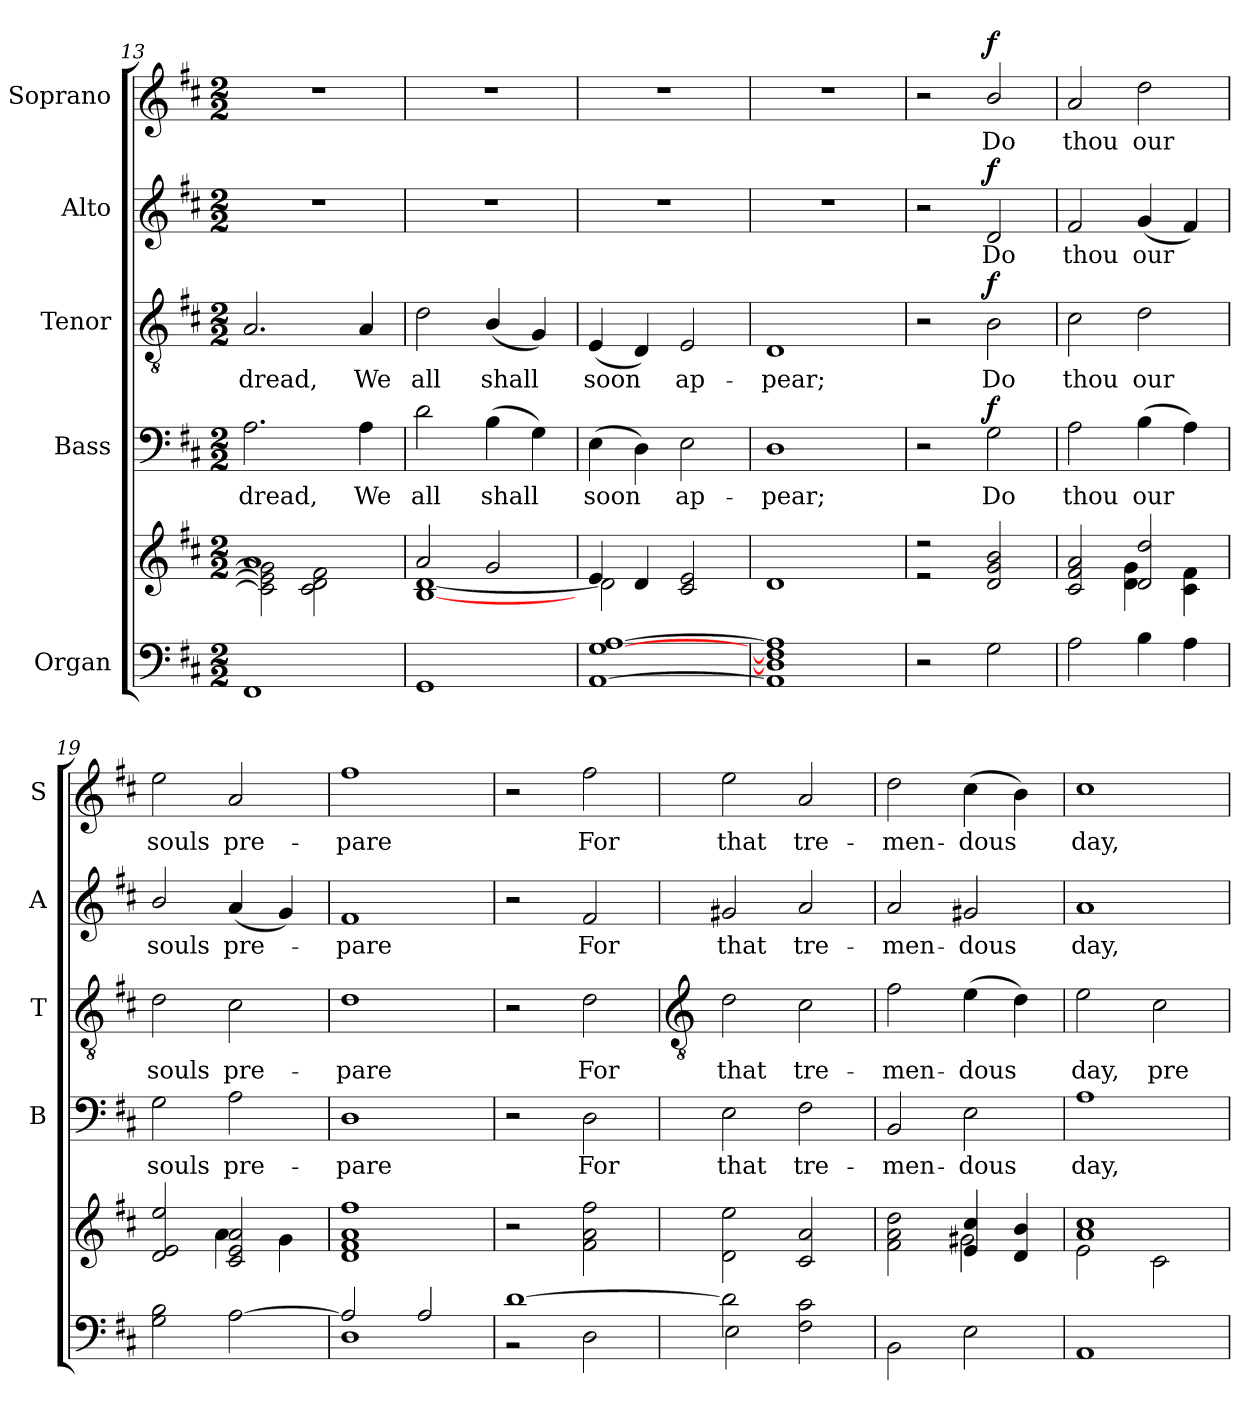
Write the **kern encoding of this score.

**kern	**kern	**kern	**text	**dynam	**kern	**text	**dynam	**kern	**text	**dynam	**kern	**text	**dynam
*part5	*part5	*part4	*part4	*part4	*part3	*part3	*part3	*part2	*part2	*part2	*part1	*part1	*part1
*staff6	*staff5	*staff4	*staff4	*staff4	*staff3	*staff3	*staff3	*staff2	*staff2	*staff2	*staff1	*staff1	*staff1
*I"Organ	*	*I"Bass	*	*	*I"Tenor	*	*	*I"Alto	*	*	*I"Soprano	*	*
*	*	*I'B	*	*	*I'T	*	*	*I'A	*	*	*I'S	*	*
*clefF4	*clefG2	*clefF4	*	*	*clefGv2	*	*	*clefG2	*	*	*clefG2	*	*
*k[f#c#]	*k[f#c#]	*k[f#c#]	*	*	*k[f#c#]	*	*	*k[f#c#]	*	*	*k[f#c#]	*	*
*D:	*D:	*D:	*	*	*D:	*	*	*D:	*	*	*D:	*	*
*M2/2	*M2/2	*M2/2	*	*	*M2/2	*	*	*M2/2	*	*	*M2/2	*	*
=13	=13	=13	=13	=13	=13	=13	=13	=13	=13	=13	=13	=13	=13
*^	*^	*	*	*	*	*	*	*	*	*	*	*	*
!	!	!	!	!	!LO:LY:b	!	!	!LO:LY:b	!	!	!	!	!	!	!
1ryy	1FF#\	1a/	2c#\] 2e\] 2g\]	2.A	dread,	.	2.A	dread,	.	1r	.	.	1r	.	.
.	.	.	2c#\ 2d\ 2f#\	.	.	.	.	.	.	.	.	.	.	.	.
!	!	!	!	!	!LO:LY:b	!	!	!LO:LY:b	!	!	!	!	!	!	!
.	.	.	.	4A	We	.	4A	We	.	.	.	.	.	.	.
=14	=14	=14	=14	=14	=14	=14	=14	=14	=14	=14	=14	=14	=14	=14	=14
!	!	!	!	!	!LO:LY:b	!	!	!LO:LY:b	!	!	!	!	!	!	!
1GG/	2ryy	2a/	[1B\ [1d\	2d	all	.	2d	all	.	1r	.	.	1r	.	.
!	!	!	!	!	!LO:LY:b	!	!	!LO:LY:b	!	!	!	!	!	!	!
.	2ryy	2g/	.	(>4B	shall	.	(<4B/	shall	.	.	.	.	.	.	.
.	.	.	.	4G)	.	.	4G)	.	.	.	.	.	.	.	.
=15	=15	=15	=15	=15	=15	=15	=15	=15	=15	=15	=15	=15	=15	=15	=15
!	!	!	!	!	!LO:LY:b	!	!	!LO:LY:b	!	!	!	!	!	!	!
[1AA/ [1G/ [1A/	1ryy	4e/	2d\]	(>4E	soon	.	(<4E	soon	.	1r	.	.	1r	.	.
.	.	4d/	.	4D)	.	.	4D)	.	.	.	.	.	.	.	.
!	!	!	!	!	!LO:LY:b	!	!	!LO:LY:b	!	!	!	!	!	!	!
.	.	2c#/ 2e/	2ryy	2E	ap-	.	2E	ap-	.	.	.	.	.	.	.
=16	=16	=16	=16	=16	=16	=16	=16	=16	=16	=16	=16	=16	=16	=16	=16
!	!	!	!	!	!LO:LY:b	!	!	!LO:LY:b	!	!	!	!	!	!	!
1AA/] 1D/] 1F#/] 1A/]	1ryy	1d/	2ryy	1D	-pear;	.	1D	-pear;	.	1r	.	.	1r	.	.
.	.	.	2ryy	.	.	.	.	.	.	.	.	.	.	.	.
=17	=17	=17	=17	=17	=17	=17	=17	=17	=17	=17	=17	=17	=17	=17	=17
2r	2ryy	2r	2r	2r	.	.	2r	.	.	2r	.	.	2r	.	.
!	!	!	!	!	!LO:LY:b	!LO:DY:b	!	!LO:LY:b	!LO:DY:b	!	!LO:LY:b	!LO:DY:b	!	!LO:LY:b	!LO:DY:b
2G\	2ryy	2d/ 2g/ 2b/	2ryy	2G	Do	f	2B	Do	f	2d	Do	f	2b/	Do	f
=18	=18	=18	=18	=18	=18	=18	=18	=18	=18	=18	=18	=18	=18	=18	=18
!	!	!	!	!	!LO:LY:b	!	!	!LO:LY:b	!	!	!LO:LY:b	!	!	!LO:LY:b	!
2A\	2ryy	2c#/ 2f#/ 2a/	2ryy	2A	thou	.	2c#	thou	.	2f#	thou	.	2a	thou	.
!	!	!	!	!	!LO:LY:b	!	!	!LO:LY:b	!	!	!LO:LY:b	!	!	!LO:LY:b	!
4B\	2ryy	2d/ 2dd/	4d\ 4g\	(>4B	our	.	2d	our	.	(<4g	our	.	2dd	our	.
4A\	.	.	4c#\ 4f#\	4A)	.	.	.	.	.	4f#)	.	.	.	.	.
=19	=19	=19	=19	=19	=19	=19	=19	=19	=19	=19	=19	=19	=19	=19	=19
!	!	!	!	!	!LO:LY:b	!	!	!LO:LY:b	!	!	!LO:LY:b	!	!	!LO:LY:b	!
2ryy	2G\ 2B\	2d/ 2e/ 2ee/	2ryy	2G	souls	.	2d	souls	.	2b/	souls	.	2ee	souls	.
!	!	!	!	!	!LO:LY:b	!	!	!LO:LY:b	!	!	!LO:LY:b	!	!	!LO:LY:b	!
[2A\	2ryy	2c#/ 2e/ 2a/	4a\	2A	pre-	.	2c#	pre-	.	(<4a	pre-	.	2a	pre-	.
.	.	.	4g\	.	.	.	.	.	.	4g)	.	.	.	.	.
=20	=20	=20	=20	=20	=20	=20	=20	=20	=20	=20	=20	=20	=20	=20	=20
!	!	!	!	!	!LO:LY:b	!	!	!LO:LY:b	!	!	!LO:LY:b	!	!	!LO:LY:b	!
2A/]	1D\	1d/ 1f#/ 1a/ 1ff#/	1ryy	1D	-pare	.	1d	-pare	.	1f#	pare	.	1ff#	-pare	.
2A/	.	.	.	.	.	.	.	.	.	.	.	.	.	.	.
=21	=21	=21	=21	=21	=21	=21	=21	=21	=21	=21	=21	=21	=21	=21	=21
[1d\	2r	2ryy	2r	2r	.	.	2r	.	.	2r	.	.	2r	.	.
!	!	!	!	!	!LO:LY:b	!	!	!LO:LY:b	!	!	!LO:LY:b	!	!	!LO:LY:b	!
.	2D\	2ryy	2f#\ 2a\ 2ff#\	2D	For	.	2d	For	.	2f#	For	.	2ff#	For	.
*v	*v	*	*	*	*	*	*	*	*	*	*	*	*	*	*
!!LO:LB:g=z
=22	=22	=22	=22	=22	=22	=22	=22	=22	=22	=22	=22	=22	=22	=22
*	*	*	*	*	*	*clefGv2	*	*	*	*	*	*	*	*
*^	*	*	*	*	*	*	*	*	*	*	*	*	*	*
*	*^	*	*	*	*	*	*	*	*	*	*	*	*	*	*
!	!	!	!	!	!	!LO:LY:b	!	!	!LO:LY:b	!	!	!LO:LY:b	!	!	!LO:LY:b	!
2d\]	2E\	1ryy	1ryy	2d\ 2ee\	2E	that	.	2d	that	.	2g#X	that	.	2ee	that	.
!	!	!	!	!	!	!LO:LY:b	!	!	!LO:LY:b	!	!	!LO:LY:b	!	!	!LO:LY:b	!
2ryy	2F#\ 2c#\	.	.	2c#/ 2a/	2F#	tre-	.	2c#	tre-	.	2a	tre-	.	2a	tre-	.
=23	=23	=23	=23	=23	=23	=23	=23	=23	=23	=23	=23	=23	=23	=23	=23	=23
!	!	!	!	!	!	!LO:LY:b	!	!	!LO:LY:b	!	!	!LO:LY:b	!	!	!LO:LY:b	!
1ryy	2BB\	1ryy	2ryy	2f#\ 2a\ 2dd\	2BB	-men-	.	2f#	-men-	.	2a	-men-	.	2dd	-men-	.
!	!	!	!	!	!	!LO:LY:b	!	!	!LO:LY:b	!	!	!LO:LY:b	!	!	!LO:LY:b	!
.	2E\	.	4e/ 4cc#/	2g#X\	2E	-dous	.	(>4e	-dous	.	2g#X	-dous	.	(>4cc#	-dous	.
.	.	.	4d/ 4b/	.	.	.	.	4d)	.	.	.	.	.	4b)	.	.
=24	=24	=24	=24	=24	=24	=24	=24	=24	=24	=24	=24	=24	=24	=24	=24	=24
!	!	!	!	!	!	!LO:LY:b	!	!	!LO:LY:b	!	!	!LO:LY:b	!	!	!LO:LY:b	!
1ryy	1AA\	1ryy	1a/ 1cc#/	2e\	1A	day,	.	2e	day,	.	1a	day,	.	1cc#	day,	.
!	!	!	!	!	!	!	!	!	!LO:LY:b	!	!	!	!	!	!	!
.	.	.	.	2c#\	.	.	.	2c#	pre-	.	.	.	.	.	.	.
*v	*v	*v	*	*	*	*	*	*	*	*	*	*	*	*	*	*
*	*v	*v	*	*	*	*	*	*	*	*	*	*	*	*
=	=	=	=	=	=	=	=	=	=	=	=	=	=
*-	*-	*-	*-	*-	*-	*-	*-	*-	*-	*-	*-	*-	*-
